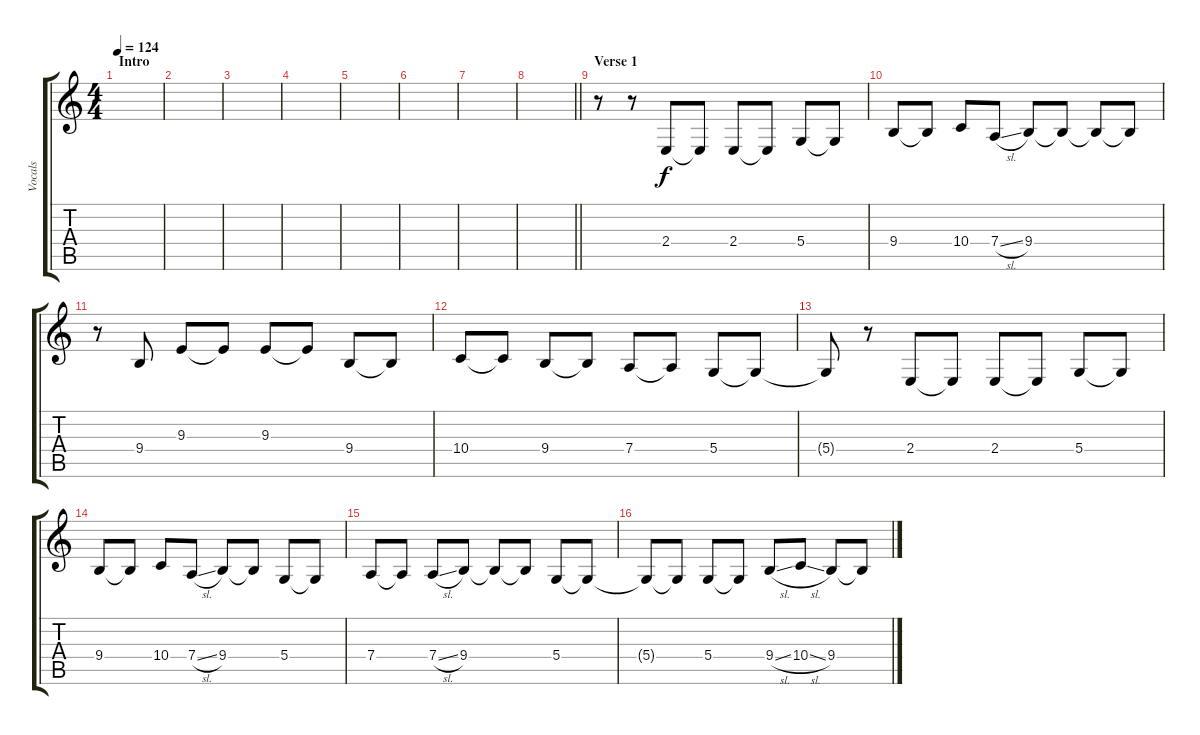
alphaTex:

\track ("Vocals" "Vocals") {instrument flute}
\staff {score tabs}
\tuning (E4 B3 G3 D3 A2 E2) {hide}
\ts (4 4)
\section ("" "Intro")
\tempo 124
\clef g2
\ks c
|
|
|
|
|
|
|
\barLineRight lightlight
|
\section ("" "Verse 1")
r.8 r.8 2.4.8 2.4{t}.8 2.4.8 2.4{t}.8 5.4.8 5.4{t}.8 |
9.4.8 9.4{t}.8 10.4.8 7.4{sl}.8 9.4.8 9.4{t}.8 9.4{t}.8 9.4{t}.8 |
r.8 9.4.8 9.3.8 9.3{t}.8 9.3.8 9.3{t}.8 9.4.8 9.4{t}.8 |
10.4.8 10.4{t}.8 9.4.8 9.4{t}.8 7.4.8 7.4{t}.8 5.4.8 5.4{t}.8 |
5.4{t}.8 r.8 2.4.8 2.4{t}.8 2.4.8 2.4{t}.8 5.4.8 5.4{t}.8 |
9.4.8 9.4{t}.8 10.4.8 7.4{sl}.8 9.4.8 9.4{t}.8 5.4.8 5.4{t}.8 |
7.4.8 7.4{t}.8 7.4{sl}.8 9.4.8 9.4{t}.8 9.4{t}.8 5.4.8 5.4{t}.8 |
5.4{t}.8 5.4{t}.8 5.4.8 5.4{t}.8 9.4{sl}.8 10.4{sl}.8 9.4.8 9.4{t}.8
